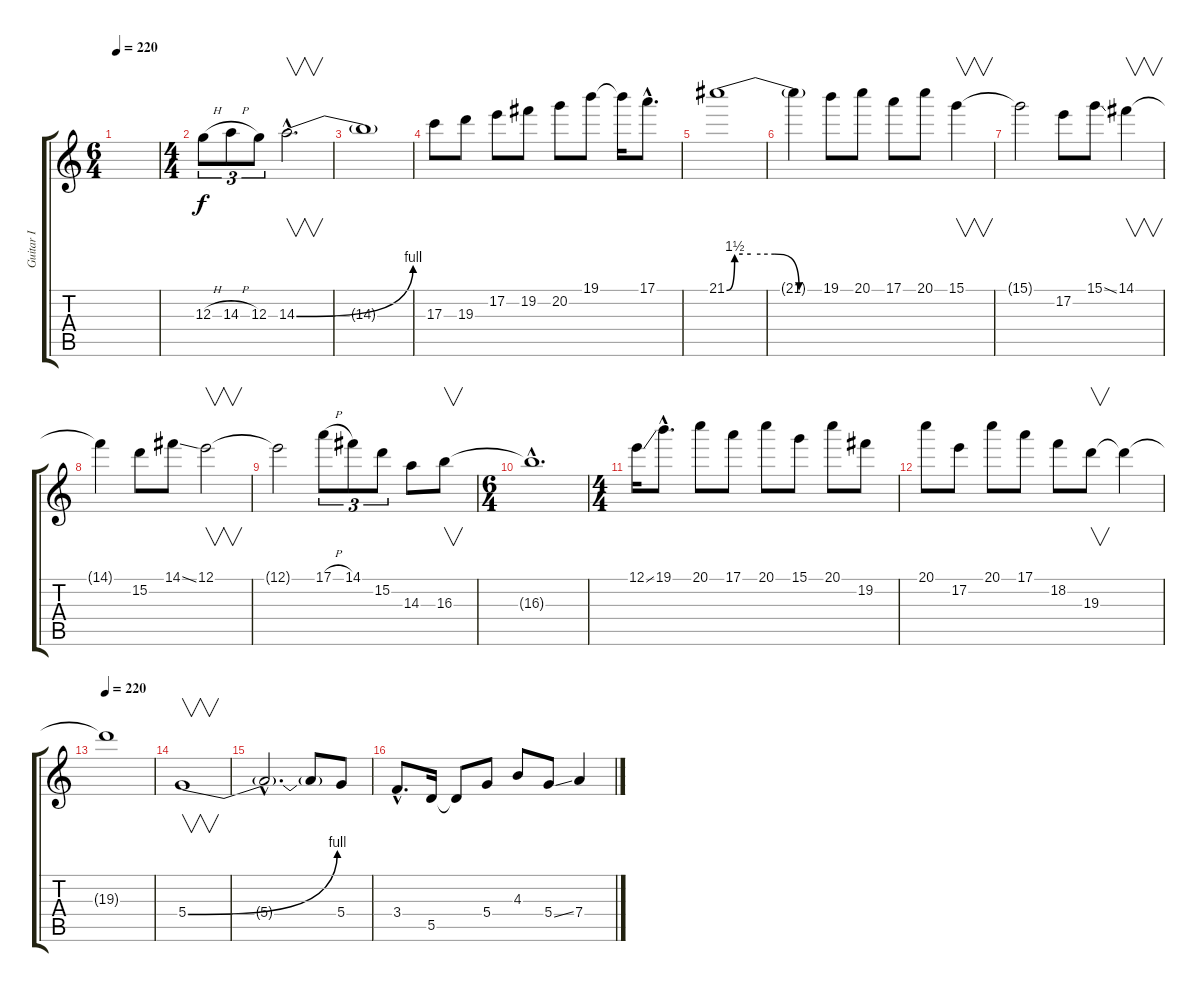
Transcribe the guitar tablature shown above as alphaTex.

\track ("Guitar I" "Guitar I") {instrument overdrivenguitar}
\staff {score tabs}
\tuning (E4 B3 G3 D3 A2 E2) {hide}
\ts (6 4)
\tempo 220
\clef g2
\ks c
|
\ts (4 4)
12.3{h}.8{tu (3 2)} 14.3{h}.8{tu (3 2)} 12.3.8{tu (3 2)} 14.3{be (bend 0 0 60 4) hac}.2{v d} |
14.3{t}.1 |
17.3.8 19.3.8 17.2.8 19.2.8 20.2.8 19.1.8 19.1{t}.16 17.1{hac}.8{d} |
21.1{be (custom 0 0 5 6 10 6 15 6 30 6 45 0 60 0)}.1 |
21.1{t}.4 19.1.8 20.1.8 17.1.8 20.1.8 15.1.4{v} |
15.1{t}.2 17.2.8 15.1{ss}.8 14.1.4{v} |
14.1{t}.4 15.2.8 14.1{ss}.8 12.1.2{v} |
12.1{t}.2 17.1{h}.8{tu (3 2)} 14.1.8{tu (3 2)} 15.2.8{tu (3 2)} 14.3.8 16.3.8{v} |
\ts (6 4)
16.3{hac t}.1{d} |
\ts (4 4)
12.1{ss}.16 19.1{hac}.8{d} 20.1.8 17.1.8 20.1.8 15.1.8 20.1.8 19.2.8 |
20.1.8 17.2.8 20.1.8 17.1.8 18.2.8 19.3.8{v} 19.3{t}.4 |
\tempo 220
19.3{t}.1 |
5.4{be (bend 0 0 60 4)}.1{v} |
5.4{hac t}.2{d} 5.4{t}.8 5.4.8 |
3.4{hac}.8{d} 5.5.16 5.5{t}.8 5.4.8 4.3.8 5.4{ss}.8 7.4.4
